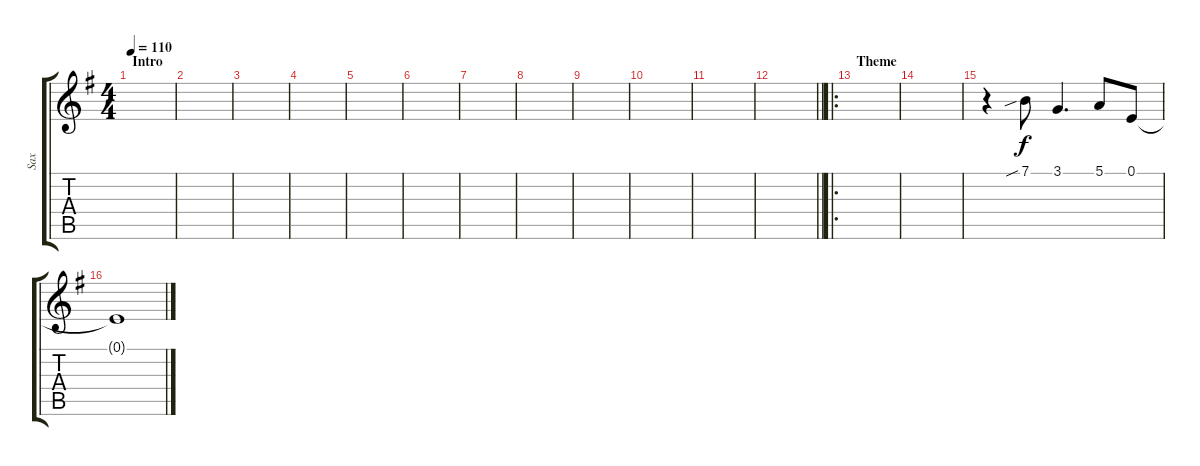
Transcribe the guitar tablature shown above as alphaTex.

\track ("Sax" "Sax") {instrument altosax}
\staff {score tabs}
\tuning (E4 B3 G3 D3 A2 E2) {hide}
\ts (4 4)
\section ("" "Intro")
\tempo 110
\clef g2
\ks eminor
|
|
|
|
|
|
|
|
|
|
|
\barLineRight lightlight
|
\ro
\section ("" "Theme")
|
|
r.4 7.1{sib}.8 3.1.4{d} 5.1.8 0.1.8 |
0.1{t}.1
